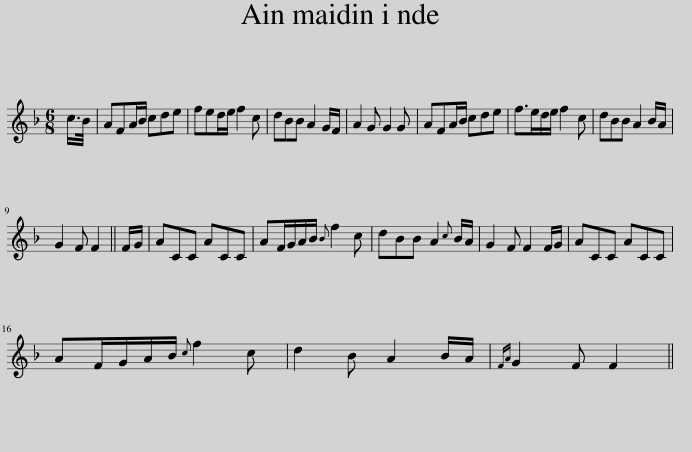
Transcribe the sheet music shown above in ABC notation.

X:1
L:1/8
M:6/8
I:linebreak $
K:F
V:1 treble
V:1
 c/>B/ | AFA/B/ cde | fed/e/ f2 c | dBB A2 G/F/ | A2 G G2 G | %5
 AFA/B/ cde | f>ed/e/ f2 c | dBB A2 B/A/ |$ G2 F F2 || F/G/ | %10
 ACC ACC | AF/G/A/B/{B} f2 c | dBB A2{c} B/A/ | G2 F F2 F/G/ | ACC ACC |$ %15
 AF/G/A/B/{c} f2 c | d2 B A2 B/A/ |{FA} G2 F F2 || %18
